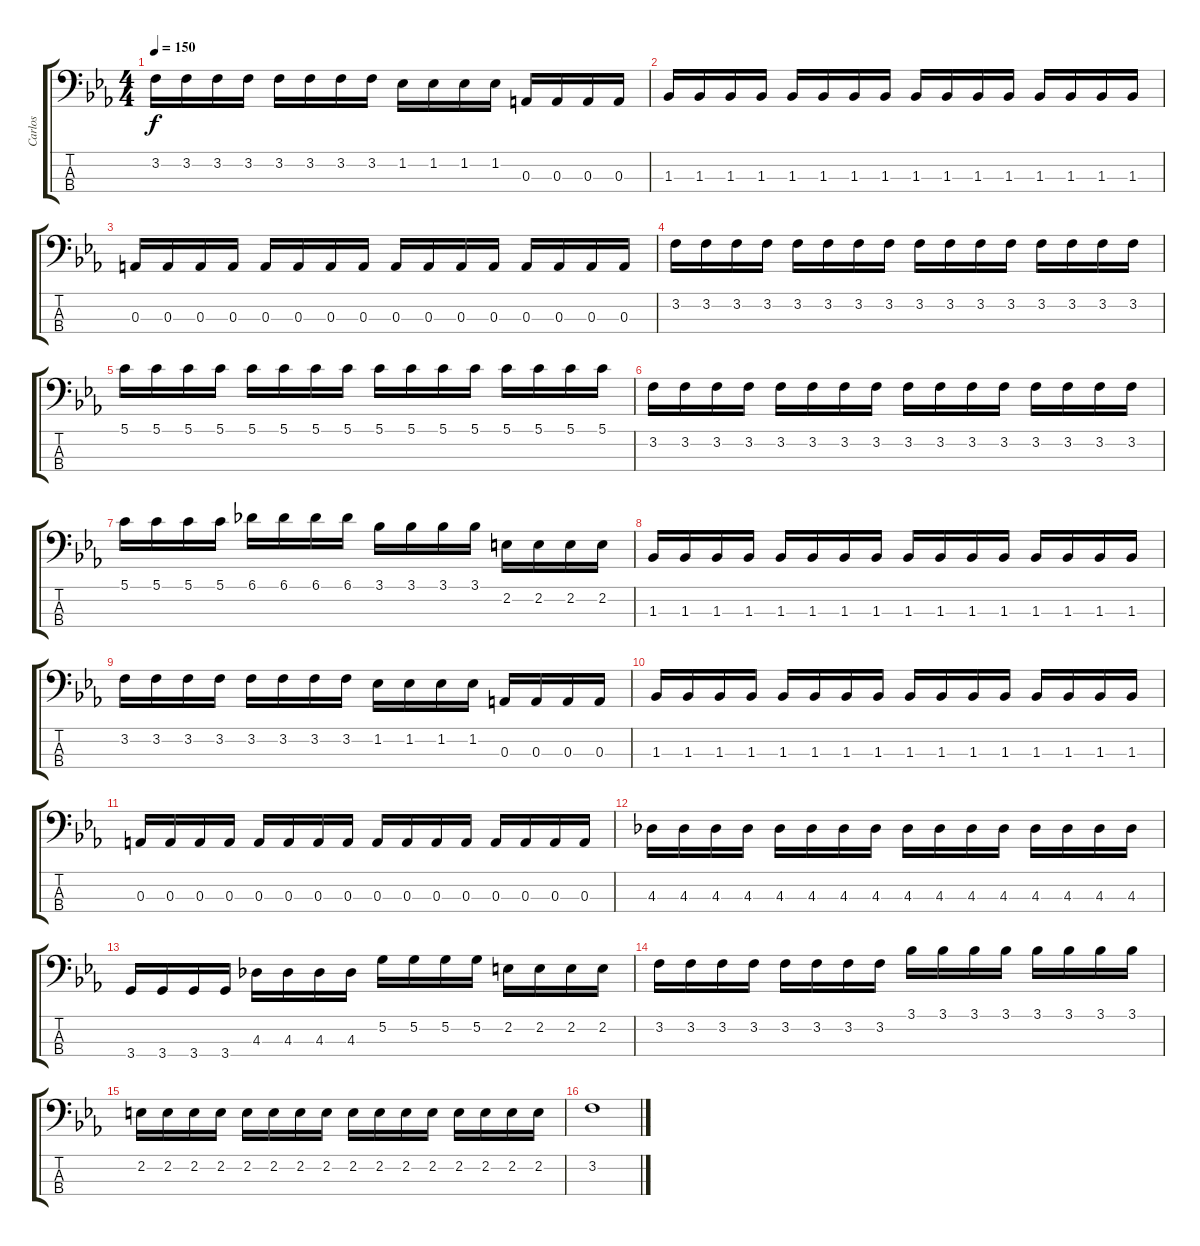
\track ("Carlos" "Carlos") {instrument electricbasspick}
\staff {score tabs}
\tuning (G2 D2 A1 E1) {hide}
\ts (4 4)
\tempo 150
\clef f4
\ks cminor
3.2.16{dy f} 3.2.16 3.2.16 3.2.16 3.2.16 3.2.16 3.2.16 3.2.16 1.2.16 1.2.16 1.2.16 1.2.16 0.3.16 0.3.16 0.3.16 0.3.16 |
1.3.16 1.3.16 1.3.16 1.3.16 1.3.16 1.3.16 1.3.16 1.3.16 1.3.16 1.3.16 1.3.16 1.3.16 1.3.16 1.3.16 1.3.16 1.3.16 |
0.3.16 0.3.16 0.3.16 0.3.16 0.3.16 0.3.16 0.3.16 0.3.16 0.3.16 0.3.16 0.3.16 0.3.16 0.3.16 0.3.16 0.3.16 0.3.16 |
3.2.16 3.2.16 3.2.16 3.2.16 3.2.16 3.2.16 3.2.16 3.2.16 3.2.16 3.2.16 3.2.16 3.2.16 3.2.16 3.2.16 3.2.16 3.2.16 |
5.1.16 5.1.16 5.1.16 5.1.16 5.1.16 5.1.16 5.1.16 5.1.16 5.1.16 5.1.16 5.1.16 5.1.16 5.1.16 5.1.16 5.1.16 5.1.16 |
3.2.16 3.2.16 3.2.16 3.2.16 3.2.16 3.2.16 3.2.16 3.2.16 3.2.16 3.2.16 3.2.16 3.2.16 3.2.16 3.2.16 3.2.16 3.2.16 |
5.1.16 5.1.16 5.1.16 5.1.16 6.1.16 6.1.16 6.1.16 6.1.16 3.1.16 3.1.16 3.1.16 3.1.16 2.2.16 2.2.16 2.2.16 2.2.16 |
1.3.16 1.3.16 1.3.16 1.3.16 1.3.16 1.3.16 1.3.16 1.3.16 1.3.16 1.3.16 1.3.16 1.3.16 1.3.16 1.3.16 1.3.16 1.3.16 |
3.2.16 3.2.16 3.2.16 3.2.16 3.2.16 3.2.16 3.2.16 3.2.16 1.2.16 1.2.16 1.2.16 1.2.16 0.3.16 0.3.16 0.3.16 0.3.16 |
1.3.16 1.3.16 1.3.16 1.3.16 1.3.16 1.3.16 1.3.16 1.3.16 1.3.16 1.3.16 1.3.16 1.3.16 1.3.16 1.3.16 1.3.16 1.3.16 |
0.3.16 0.3.16 0.3.16 0.3.16 0.3.16 0.3.16 0.3.16 0.3.16 0.3.16 0.3.16 0.3.16 0.3.16 0.3.16 0.3.16 0.3.16 0.3.16 |
4.3.16 4.3.16 4.3.16 4.3.16 4.3.16 4.3.16 4.3.16 4.3.16 4.3.16 4.3.16 4.3.16 4.3.16 4.3.16 4.3.16 4.3.16 4.3.16 |
3.4.16 3.4.16 3.4.16 3.4.16 4.3.16 4.3.16 4.3.16 4.3.16 5.2.16 5.2.16 5.2.16 5.2.16 2.2.16 2.2.16 2.2.16 2.2.16 |
3.2.16 3.2.16 3.2.16 3.2.16 3.2.16 3.2.16 3.2.16 3.2.16 3.1.16 3.1.16 3.1.16 3.1.16 3.1.16 3.1.16 3.1.16 3.1.16 |
2.2.16 2.2.16 2.2.16 2.2.16 2.2.16 2.2.16 2.2.16 2.2.16 2.2.16 2.2.16 2.2.16 2.2.16 2.2.16 2.2.16 2.2.16 2.2.16 |
3.2.1
